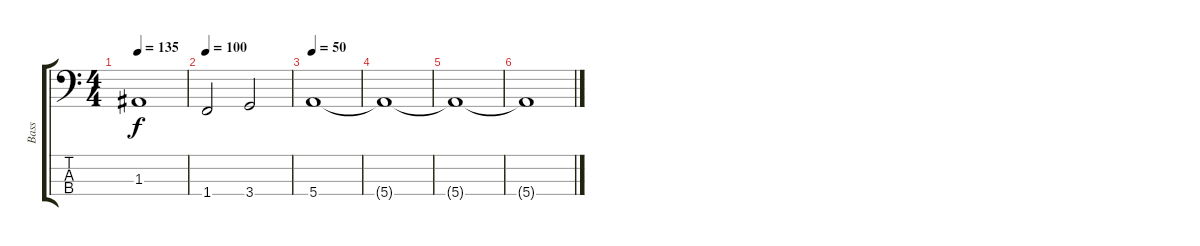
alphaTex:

\track ("Bass" "Bass") {instrument electricbassfinger}
\staff {score tabs}
\tuning (G2 D2 A1 E1) {hide}
\ts (4 4)
\tempo 135
\clef f4
\ks c
1.3.1{dy f} |
\tempo 100
1.4.2 3.4.2 |
\tempo 50
5.4.1{volume 0} |
5.4{t}.1 |
5.4{t}.1 |
5.4{t}.1
